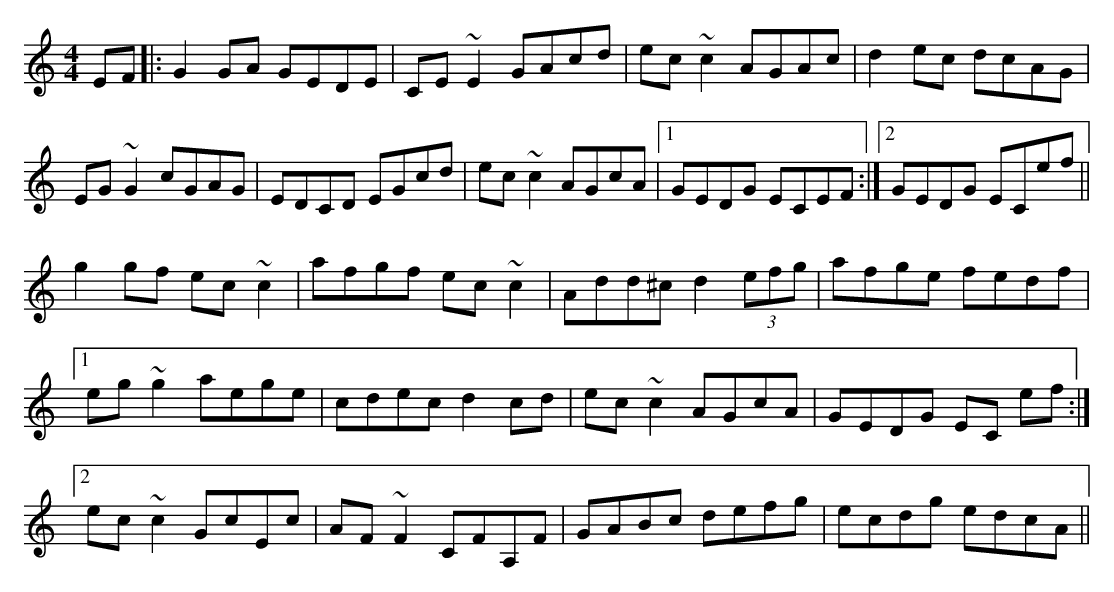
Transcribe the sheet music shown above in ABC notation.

X:1
M:4/4
K:C
EF|:G2GA GEDE|CE~E2 GAcd|ec~c2 AGAc|d2ec dcAG|
EG~G2 cGAG|EDCD EGcd|ec~c2 AGcA|1 GEDG ECEF:|2 GEDG ECef||
g2 gf ec~c2|afgf ec ~c2|Add^c d2 (3efg|afge fedf|
[1 eg ~g2 aege|cdec d2cd|ec ~c2 AGcA|GEDG EC ef:|
[2 ec ~c2 GcEc|AF ~F2 CFA,F|GABc defg|ecdg edcA||
